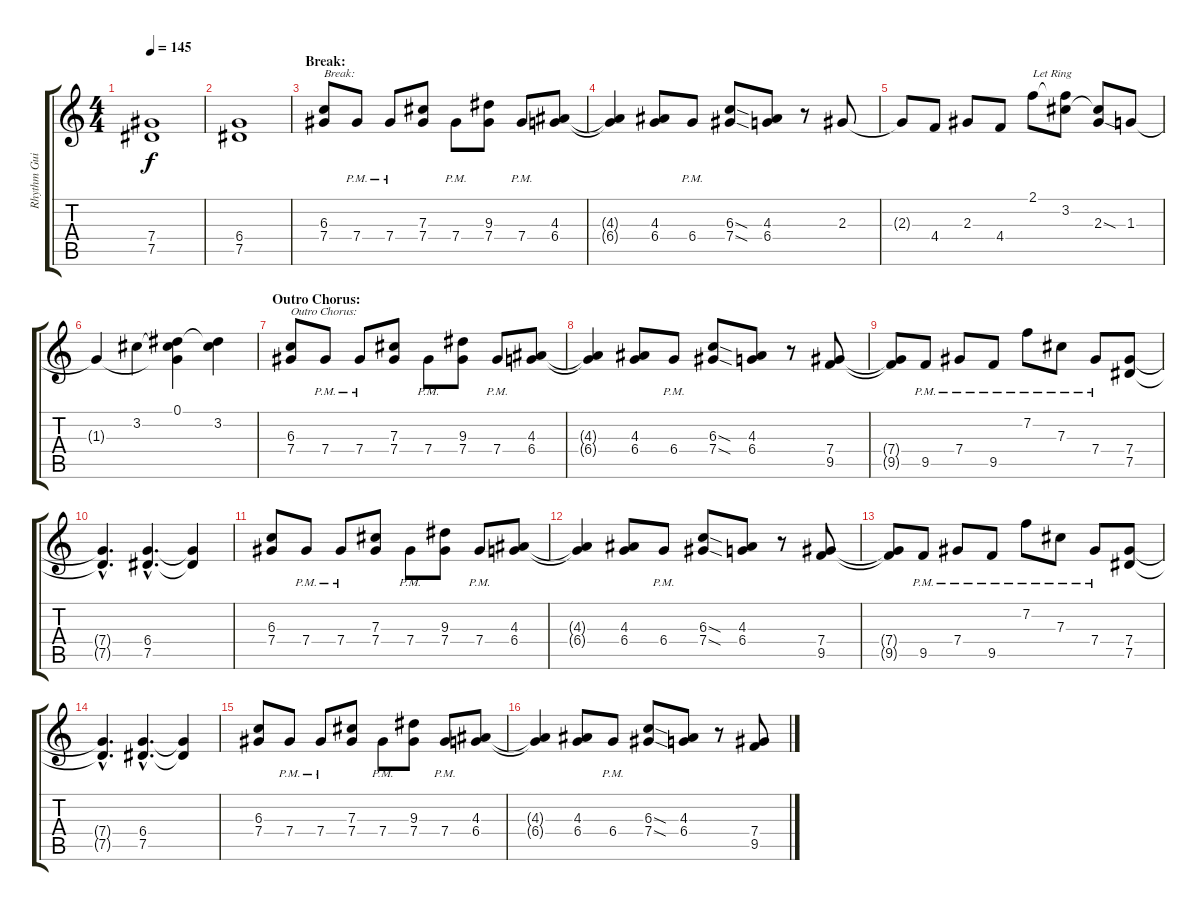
\track ("Rhythm Guitar" "Rhythm Gui") {instrument distortionguitar}
\staff {score tabs}
\tuning (Eb4 Bb3 Gb3 Db3 Ab2 Eb2) {hide}
\ts (4 4)
\tempo 145
\clef g2
\ks c
(7.4 7.5).1{dy f} |
(6.4 7.5).1 |
\section ("" "Break:")
(6.3 7.4).8{txt "Break:"} 7.4{pm}.8 7.4{pm}.8 (7.3 7.4).8 7.4{pm}.8 (9.3 7.4).8 7.4{pm}.8 (4.3 6.4).8 |
(4.3{t} 6.4{t}).4 (4.3 6.4).8 6.4{pm}.8 (6.3{sod} 7.4{sod}).8 (4.3 6.4).8 r.8 2.3.8 |
2.3{t}.8 4.4.8 2.3.8 4.4.8 2.1.8{txt "Let Ring"} (2.1{t} 3.2).8 (3.2{t} 2.3{sod}).8 1.3.8 |
1.3{t}.4 3.2.4 (0.1 3.2{t} 1.3{t}).4 (0.1{t} 3.2).4 |
\section ("" "Outro Chorus:")
(6.3 7.4).8{txt "Outro Chorus:"} 7.4{pm}.8 7.4{pm}.8 (7.3 7.4).8 7.4{pm}.8 (9.3 7.4).8 7.4{pm}.8 (4.3 6.4).8 |
(4.3{t} 6.4{t}).4 (4.3 6.4).8 6.4{pm}.8 (6.3{sod} 7.4{sod}).8 (4.3 6.4).8 r.8 (7.4 9.5).8 |
(7.4{t} 9.5{t}).8 9.5{pm}.8 7.4{pm}.8 9.5{pm}.8 7.2{pm}.8 7.3{pm}.8 7.4{pm}.8 (7.4 7.5).8 |
(7.4{hac t} 7.5{hac t}).4{d} (6.4{hac} 7.5{hac}).4{d} (6.4{t} 7.5{t}).4 |
(6.3 7.4).8 7.4{pm}.8 7.4{pm}.8 (7.3 7.4).8 7.4{pm}.8 (9.3 7.4).8 7.4{pm}.8 (4.3 6.4).8 |
(4.3{t} 6.4{t}).4 (4.3 6.4).8 6.4{pm}.8 (6.3{sod} 7.4{sod}).8 (4.3 6.4).8 r.8 (7.4 9.5).8 |
(7.4{t} 9.5{t}).8 9.5{pm}.8 7.4{pm}.8 9.5{pm}.8 7.2{pm}.8 7.3{pm}.8 7.4{pm}.8 (7.4 7.5).8 |
(7.4{hac t} 7.5{hac t}).4{d} (6.4{hac} 7.5{hac}).4{d} (6.4{t} 7.5{t}).4 |
(6.3 7.4).8 7.4{pm}.8 7.4{pm}.8 (7.3 7.4).8 7.4{pm}.8 (9.3 7.4).8 7.4{pm}.8 (4.3 6.4).8 |
(4.3{t} 6.4{t}).4 (4.3 6.4).8 6.4{pm}.8 (6.3{sod} 7.4{sod}).8 (4.3 6.4).8 r.8 (7.4 9.5).8
